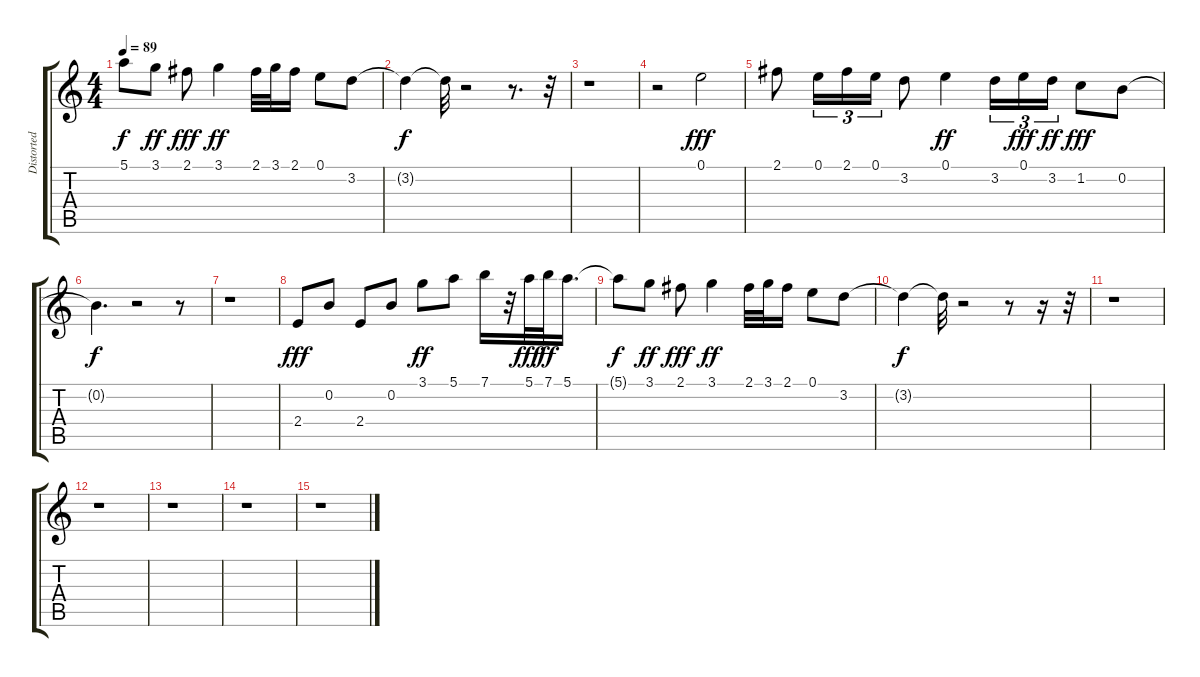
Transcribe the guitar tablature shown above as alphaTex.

\track ("Distorted" "Distorted") {instrument overdrivenguitar}
\staff {score tabs}
\tuning (E4 B3 G3 D3 A2 E2) {hide}
\ts (4 4)
\tempo 89
\clef g2
\ks c
5.1{t}.8{dy f} 3.1.8{dy ff} 2.1.8{dy fff} 3.1.4{dy ff} 2.1.32 3.1.32 2.1.16 0.1.8 3.2.8 |
3.2{t}.4{dy f} 3.2{t}.32 r.2 r.8{d} r.32 |
r.1 |
r.2 0.1.2{dy fff} |
2.1.8 0.1.16{tu (3 2)} 2.1.16{tu (3 2)} 0.1.16{tu (3 2)} 3.2.8 0.1.4{dy ff} 3.2.16{tu (3 2)} 0.1.16{tu (3 2) dy fff} 3.2.16{tu (3 2) dy ff} 1.2.8{dy fff} 0.2.8 |
0.2{t}.4{d dy f} r.2 r.8 |
r.1 |
2.4.8{dy fff} 0.2.8 2.4.8 0.2.8 3.1.8{dy ff} 5.1.8 7.1.16 r.32 5.1.32{dy fff} 7.1.32{dy ff} 5.1.16{d} |
5.1{t}.8{dy f} 3.1.8{dy ff} 2.1.8{dy fff} 3.1.4{dy ff} 2.1.32 3.1.32 2.1.16 0.1.8 3.2.8 |
3.2{t}.4{dy f} 3.2{t}.32 r.2 r.8 r.16 r.32 |
r.1 |
r.1 |
r.1 |
r.1 |
r.1
